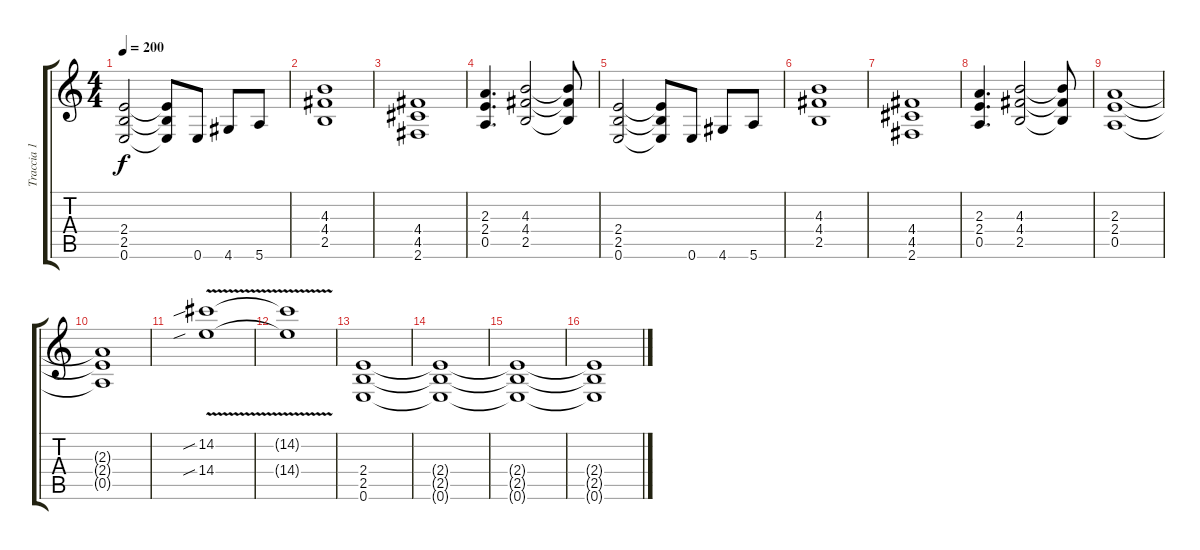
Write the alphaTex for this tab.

\track ("Traccia 1" "Traccia 1") {instrument overdrivenguitar}
\staff {score tabs}
\tuning (E4 B3 G3 D3 A2 E2) {hide}
\ts (4 4)
\tempo 200
\clef g2
\ks c
(2.4 2.5 0.6).2{dy f} (2.4{t} 2.5{t} 0.6{t}).8 0.6.8 4.6.8 5.6.8 |
(4.3 4.4 2.5).1 |
(4.4 4.5 2.6).1 |
(2.3 2.4 0.5).4{d} (4.3 4.4 2.5).2 (4.3{t} 4.4{t} 2.5{t}).8 |
(2.4 2.5 0.6).2 (2.4{t} 2.5{t} 0.6{t}).8 0.6.8 4.6.8 5.6.8 |
(4.3 4.4 2.5).1 |
(4.4 4.5 2.6).1 |
(2.3 2.4 0.5).4{d} (4.3 4.4 2.5).2 (4.3{t} 4.4{t} 2.5{t}).8 |
(2.3 2.4 0.5).1 |
(2.3{t} 2.4{t} 0.5{t}).1 |
(14.2{v sib} 14.4{v sib}).1 |
(14.2{t} 14.4{t}).1 |
(2.4 2.5 0.6).1{volume 0} |
(2.4{t} 2.5{t} 0.6{t}).1 |
(2.4{t} 2.5{t} 0.6{t}).1 |
(2.4{t} 2.5{t} 0.6{t}).1
